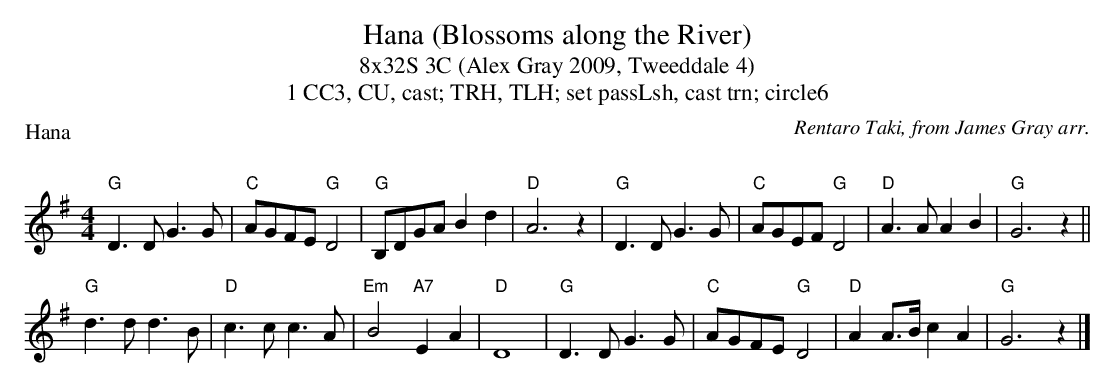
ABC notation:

X:1
T: Hana (Blossoms along the River)
T: 8x32S 3C (Alex Gray 2009, Tweeddale 4)
T: 1 CC3, CU, cast; TRH, TLH; set passLsh, cast trn; circle6
P: Hana
C: Rentaro Taki, from James Gray arr.
M: 4/4
L: 1/8
K: G
"G"D3 D G3 G|"C"AGFE "G"D4|"G"B,DGA B2 d2|"D"A6 z2|"G"D3 D G3 G|"C"AGEF "G"D4|"D"A3 A A2 B2|"G"G6 z2||
"G"d3 d d3 B|"D"c3 c c3 A|"Em"B4 "A7"E2 A2|"D"D8|"G"D3 D G3 G|"C"AGFE "G"D4|"D"A2 A>B c2 A2|"G"G6 z2 |]
